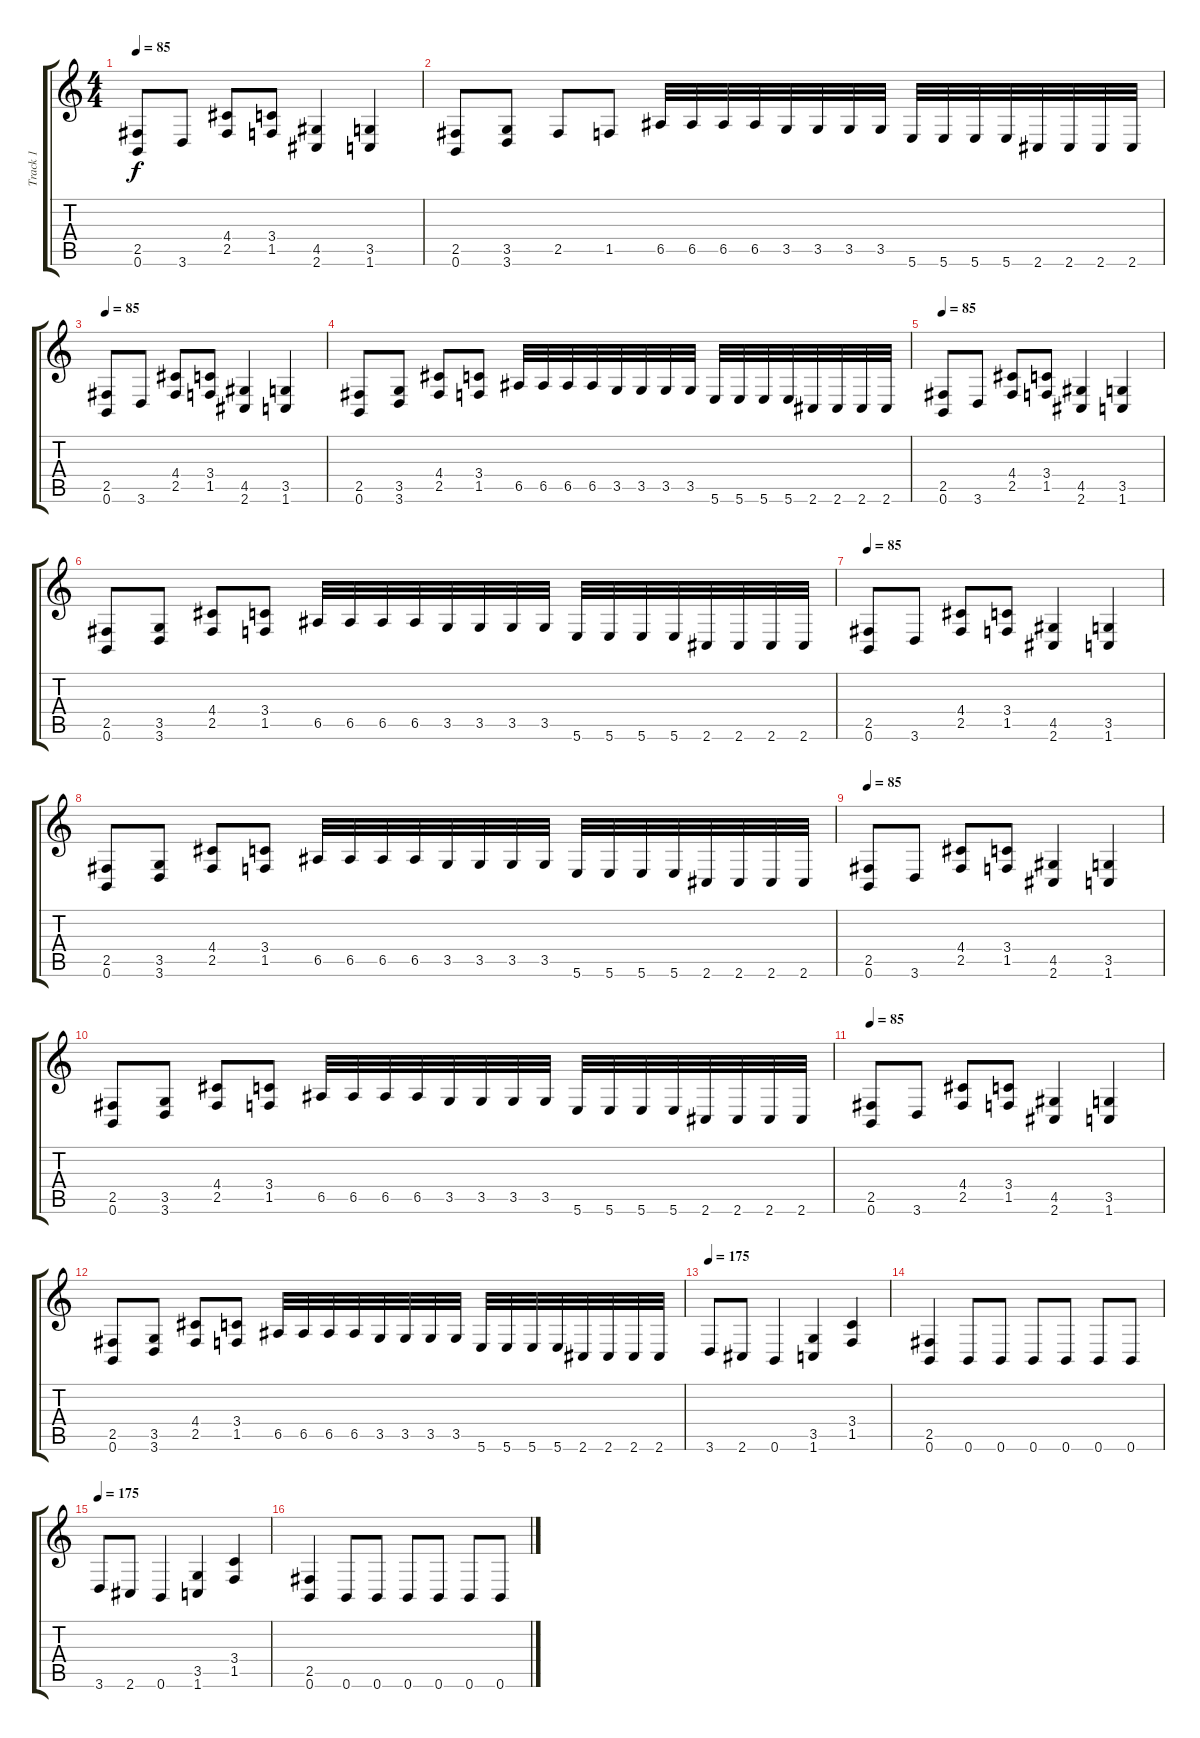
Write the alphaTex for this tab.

\track ("Track 1" "Track 1") {instrument distortionguitar}
\staff {score tabs}
\tuning (B3 Gb3 D3 A2 E2 B1) {hide}
\ts (4 4)
\tempo 85
\clef g2
\ks c
(2.5 0.6).8{dy f instrument distortionguitar} 3.6.8 (4.4 2.5).8 (3.4 1.5).8 (4.5 2.6).4 (3.5 1.6).4 |
(2.5 0.6).8 (3.5 3.6).8 2.5.8 1.5.8 6.5.32 6.5.32 6.5.32 6.5.32 3.5.32 3.5.32 3.5.32 3.5.32 5.6.32 5.6.32 5.6.32 5.6.32 2.6.32 2.6.32 2.6.32 2.6.32 |
\tempo 85
(2.5 0.6).8 3.6.8 (4.4 2.5).8 (3.4 1.5).8 (4.5 2.6).4 (3.5 1.6).4 |
(2.5 0.6).8 (3.5 3.6).8 (4.4 2.5).8 (3.4 1.5).8 6.5.32 6.5.32 6.5.32 6.5.32 3.5.32 3.5.32 3.5.32 3.5.32 5.6.32 5.6.32 5.6.32 5.6.32 2.6.32 2.6.32 2.6.32 2.6.32 |
\tempo 85
(2.5 0.6).8 3.6.8 (4.4 2.5).8 (3.4 1.5).8 (4.5 2.6).4 (3.5 1.6).4 |
(2.5 0.6).8 (3.5 3.6).8 (4.4 2.5).8 (3.4 1.5).8 6.5.32 6.5.32 6.5.32 6.5.32 3.5.32 3.5.32 3.5.32 3.5.32 5.6.32 5.6.32 5.6.32 5.6.32 2.6.32 2.6.32 2.6.32 2.6.32 |
\tempo 85
(2.5 0.6).8 3.6.8 (4.4 2.5).8 (3.4 1.5).8 (4.5 2.6).4 (3.5 1.6).4 |
(2.5 0.6).8 (3.5 3.6).8 (4.4 2.5).8 (3.4 1.5).8 6.5.32 6.5.32 6.5.32 6.5.32 3.5.32 3.5.32 3.5.32 3.5.32 5.6.32 5.6.32 5.6.32 5.6.32 2.6.32 2.6.32 2.6.32 2.6.32 |
\tempo 85
(2.5 0.6).8 3.6.8 (4.4 2.5).8 (3.4 1.5).8 (4.5 2.6).4 (3.5 1.6).4 |
(2.5 0.6).8 (3.5 3.6).8 (4.4 2.5).8 (3.4 1.5).8 6.5.32 6.5.32 6.5.32 6.5.32 3.5.32 3.5.32 3.5.32 3.5.32 5.6.32 5.6.32 5.6.32 5.6.32 2.6.32 2.6.32 2.6.32 2.6.32 |
\tempo 85
(2.5 0.6).8 3.6.8 (4.4 2.5).8 (3.4 1.5).8 (4.5 2.6).4 (3.5 1.6).4 |
(2.5 0.6).8 (3.5 3.6).8 (4.4 2.5).8 (3.4 1.5).8 6.5.32 6.5.32 6.5.32 6.5.32 3.5.32 3.5.32 3.5.32 3.5.32 5.6.32 5.6.32 5.6.32 5.6.32 2.6.32 2.6.32 2.6.32 2.6.32 |
\tempo 175
3.6.8 2.6.8 0.6.4 (3.5 1.6).4 (3.4 1.5).4 |
(2.5 0.6).4 0.6.8 0.6.8 0.6.8 0.6.8 0.6.8 0.6.8 |
\tempo 175
3.6.8 2.6.8 0.6.4 (3.5 1.6).4 (3.4 1.5).4 |
(2.5 0.6).4 0.6.8 0.6.8 0.6.8 0.6.8 0.6.8 0.6.8
